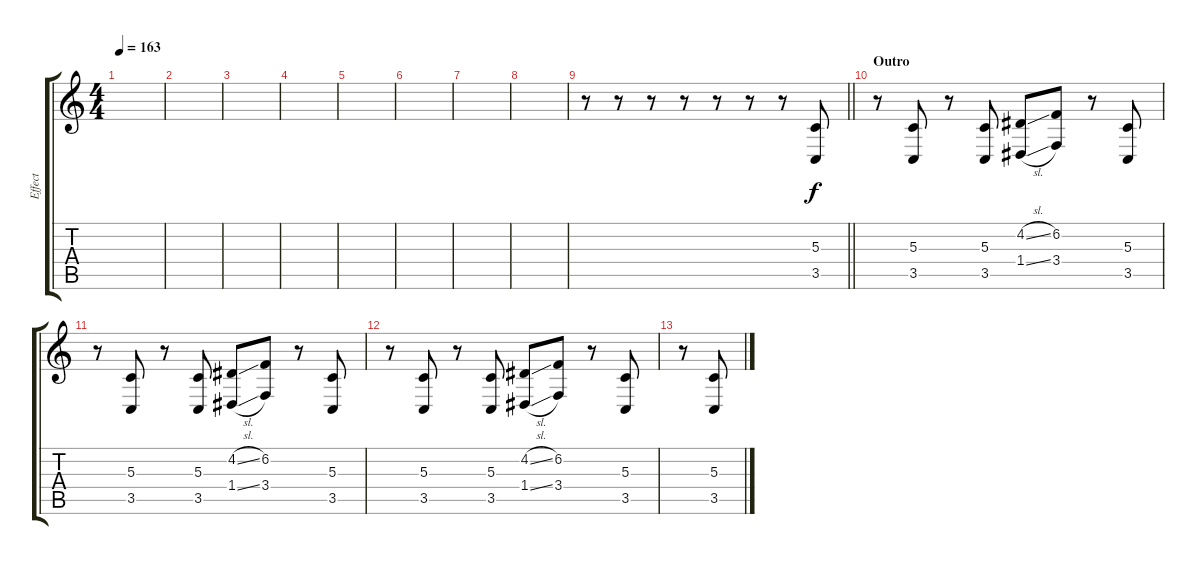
\track ("Effect" "Effect") {instrument lead1square bank 255}
\staff {score tabs}
\tuning (E4 B3 G3 D3 A2 D2) {hide}
\ts (4 4)
\tempo 163
\clef g2
\ks c
|
|
|
|
|
|
|
|
\barLineRight lightlight
r.8 r.8 r.8 r.8 r.8 r.8 r.8 (5.3 3.5).8 |
\section ("" "Outro")
r.8 (5.3 3.5).8 r.8 (5.3 3.5).8 (4.2{sl} 1.4{sl}).8 (6.2 3.4).8 r.8 (5.3 3.5).8 |
r.8 (5.3 3.5).8 r.8 (5.3 3.5).8 (4.2{sl} 1.4{sl}).8 (6.2 3.4).8 r.8 (5.3 3.5).8 |
r.8 (5.3 3.5).8 r.8 (5.3 3.5).8 (4.2{sl} 1.4{sl}).8 (6.2 3.4).8 r.8 (5.3 3.5).8 |
r.8 (5.3 3.5).8
